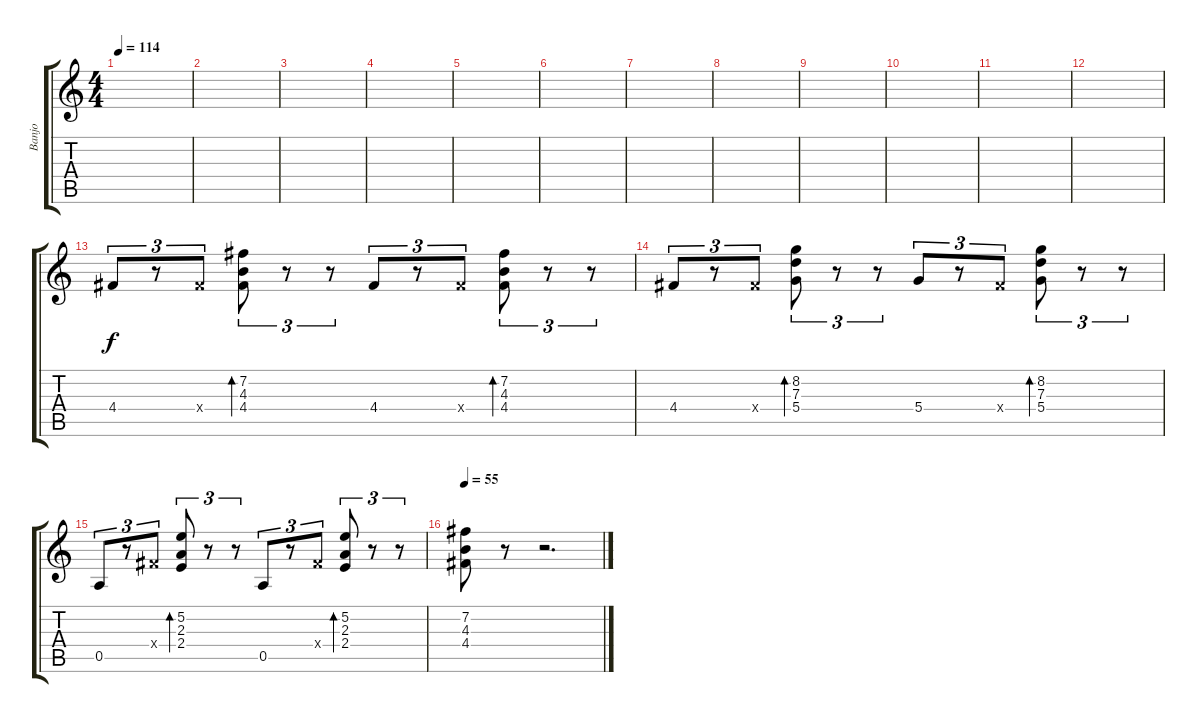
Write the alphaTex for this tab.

\track ("Banjo" "Banjo") {instrument banjo}
\staff {score tabs}
\tuning (E4 B3 G3 D3 A2 E2) {hide}
\displaytranspose 12
\ts (4 4)
\tempo 114
\clef g2
\ks c
|
|
|
|
|
|
|
|
|
|
|
|
4.4.8{tu (3 2)} r.8{tu (3 2)} 4.4{x}.8{tu (3 2)} (7.2 4.3 4.4).8{tu (3 2) bd 480} r.8{tu (3 2)} r.8{tu (3 2)} 4.4.8{tu (3 2)} r.8{tu (3 2)} 4.4{x}.8{tu (3 2)} (7.2 4.3 4.4).8{tu (3 2) bd 480} r.8{tu (3 2)} r.8{tu (3 2)} |
4.4.8{tu (3 2)} r.8{tu (3 2)} 4.4{x}.8{tu (3 2)} (8.2 7.3 5.4).8{tu (3 2) bd 480} r.8{tu (3 2)} r.8{tu (3 2)} 5.4.8{tu (3 2)} r.8{tu (3 2)} 4.4{x}.8{tu (3 2)} (8.2 7.3 5.4).8{tu (3 2) bd 480} r.8{tu (3 2)} r.8{tu (3 2)} |
0.5.8{tu (3 2)} r.8{tu (3 2)} 4.4{x}.8{tu (3 2)} (5.2 2.3 2.4).8{tu (3 2) bd 480} r.8{tu (3 2)} r.8{tu (3 2)} 0.5.8{tu (3 2)} r.8{tu (3 2)} 4.4{x}.8{tu (3 2)} (5.2 2.3 2.4).8{tu (3 2) bd 480} r.8{tu (3 2)} r.8{tu (3 2)} |
\tempo 55
(7.2 4.3 4.4).8 r.8 r.2{d}
